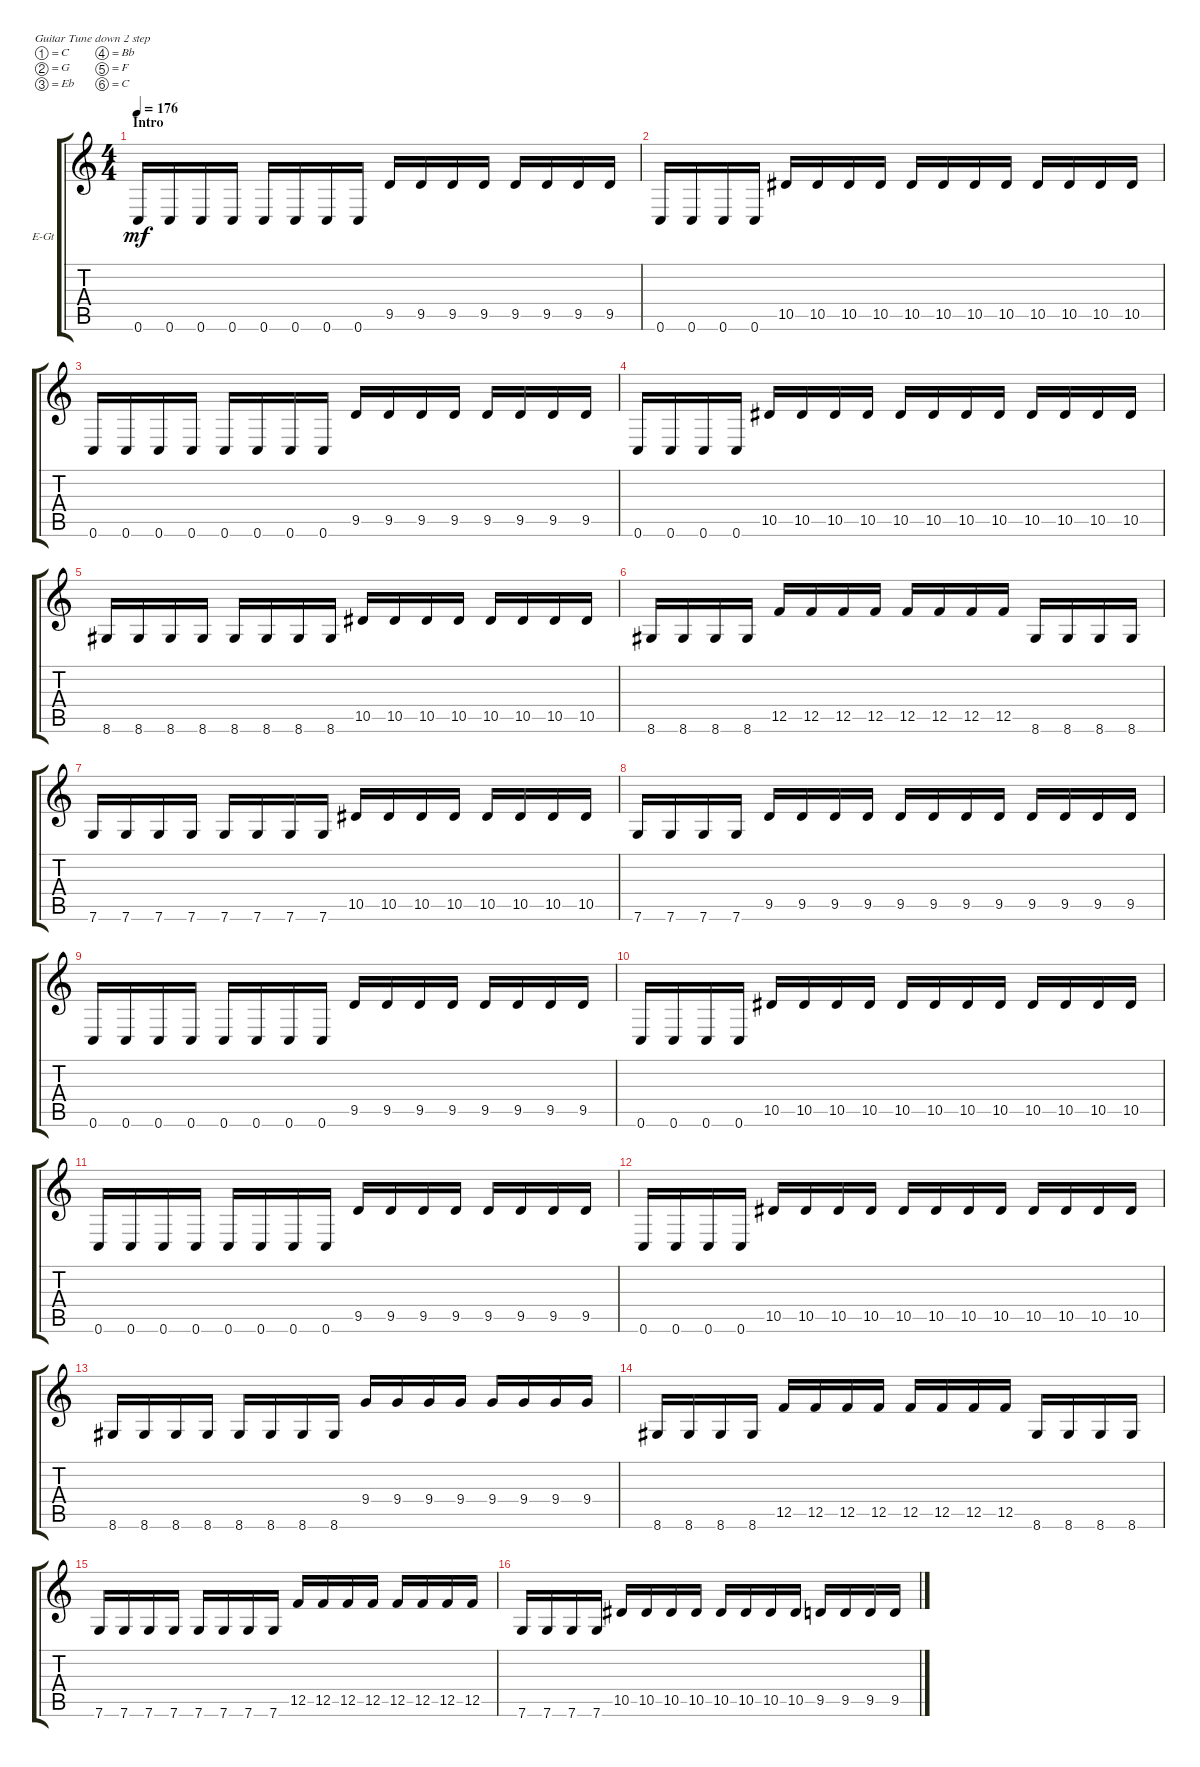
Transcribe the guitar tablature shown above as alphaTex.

\bracketExtendMode groupsimilarinstruments
\firstSystemTrackNameOrientation horizontal
\otherSystemsTrackNameOrientation horizontal
\track ("Guitar 1" "E-Gt") {instrument distortionguitar}
\staff {score tabs}
\tuning (C4 G3 Eb3 Bb2 F2 C2)
\ts (4 4)
\section ("" "Intro")
\tempo 176
\clef g2
\ks c
0.6.16{dy mf instrument distortionguitar} 0.6.16 0.6.16 0.6.16 0.6.16 0.6.16 0.6.16 0.6.16 9.5.16 9.5.16 9.5.16 9.5.16 9.5.16 9.5.16 9.5.16 9.5.16 |
0.6.16 0.6.16 0.6.16 0.6.16 10.5.16 10.5.16 10.5.16 10.5.16 10.5.16 10.5.16 10.5.16 10.5.16 10.5.16 10.5.16 10.5.16 10.5.16 |
0.6.16 0.6.16 0.6.16 0.6.16 0.6.16 0.6.16 0.6.16 0.6.16 9.5.16 9.5.16 9.5.16 9.5.16 9.5.16 9.5.16 9.5.16 9.5.16 |
0.6.16 0.6.16 0.6.16 0.6.16 10.5.16 10.5.16 10.5.16 10.5.16 10.5.16 10.5.16 10.5.16 10.5.16 10.5.16 10.5.16 10.5.16 10.5.16 |
8.6.16 8.6.16 8.6.16 8.6.16 8.6.16 8.6.16 8.6.16 8.6.16 10.5.16 10.5.16 10.5.16 10.5.16 10.5.16 10.5.16 10.5.16 10.5.16 |
8.6.16 8.6.16 8.6.16 8.6.16 12.5.16 12.5.16 12.5.16 12.5.16 12.5.16 12.5.16 12.5.16 12.5.16 8.6.16 8.6.16 8.6.16 8.6.16 |
7.6.16 7.6.16 7.6.16 7.6.16 7.6.16 7.6.16 7.6.16 7.6.16 10.5.16 10.5.16 10.5.16 10.5.16 10.5.16 10.5.16 10.5.16 10.5.16 |
7.6.16 7.6.16 7.6.16 7.6.16 9.5.16 9.5.16 9.5.16 9.5.16 9.5.16 9.5.16 9.5.16 9.5.16 9.5.16 9.5.16 9.5.16 9.5.16 |
0.6.16 0.6.16 0.6.16 0.6.16 0.6.16 0.6.16 0.6.16 0.6.16 9.5.16 9.5.16 9.5.16 9.5.16 9.5.16 9.5.16 9.5.16 9.5.16 |
0.6.16 0.6.16 0.6.16 0.6.16 10.5.16 10.5.16 10.5.16 10.5.16 10.5.16 10.5.16 10.5.16 10.5.16 10.5.16 10.5.16 10.5.16 10.5.16 |
0.6.16 0.6.16 0.6.16 0.6.16 0.6.16 0.6.16 0.6.16 0.6.16 9.5.16 9.5.16 9.5.16 9.5.16 9.5.16 9.5.16 9.5.16 9.5.16 |
0.6.16 0.6.16 0.6.16 0.6.16 10.5.16 10.5.16 10.5.16 10.5.16 10.5.16 10.5.16 10.5.16 10.5.16 10.5.16 10.5.16 10.5.16 10.5.16 |
8.6.16 8.6.16 8.6.16 8.6.16 8.6.16 8.6.16 8.6.16 8.6.16 9.4.16 9.4.16 9.4.16 9.4.16 9.4.16 9.4.16 9.4.16 9.4.16 |
8.6.16 8.6.16 8.6.16 8.6.16 12.5.16 12.5.16 12.5.16 12.5.16 12.5.16 12.5.16 12.5.16 12.5.16 8.6.16 8.6.16 8.6.16 8.6.16 |
7.6.16 7.6.16 7.6.16 7.6.16 7.6.16 7.6.16 7.6.16 7.6.16 12.5.16 12.5.16 12.5.16 12.5.16 12.5.16 12.5.16 12.5.16 12.5.16 |
7.6.16 7.6.16 7.6.16 7.6.16 10.5.16 10.5.16 10.5.16 10.5.16 10.5.16 10.5.16 10.5.16 10.5.16 9.5.16 9.5.16 9.5.16 9.5.16
